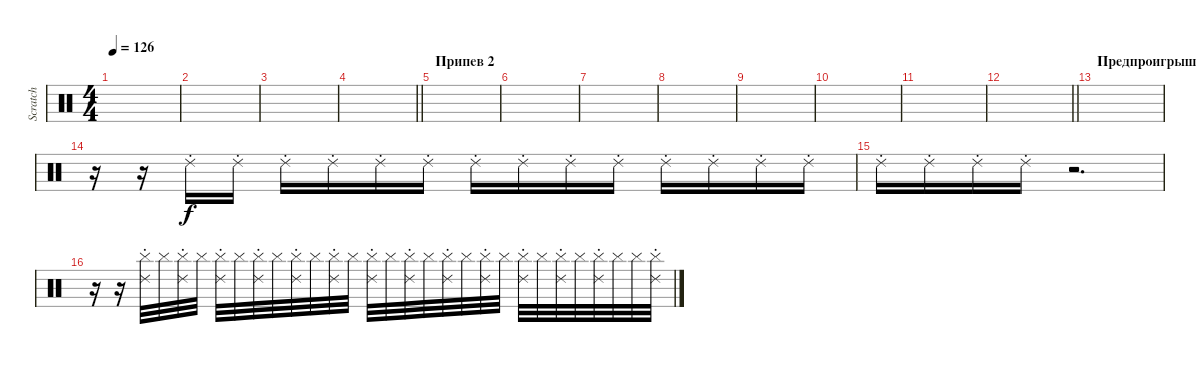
\track ("Scratch" "Scratch") {instrument percussion}
\staff {score}
\articulation defaults
\ts (4 4)
\tempo 126
\clef neutral
\ks c
|
|
|
\barLineRight lightlight
|
\section ("" "Припев 2")
|
|
|
|
|
|
|
\barLineRight lightlight
|
\section ("" "Предпроигрыш 1")
|
r.16{volume 0} r.16 "Ride (choke) 2".16 "Ride (choke) 2".16 "Ride (choke) 2".16 "Ride (choke) 2".16 "Ride (choke) 2".16 "Ride (choke) 2".16 "Ride (choke) 2".16 "Ride (choke) 2".16 "Ride (choke) 2".16 "Ride (choke) 2".16 "Ride (choke) 2".16 "Ride (choke) 2".16 "Ride (choke) 2".16 "Ride (choke) 2".16 |
"Ride (choke) 2".16 "Ride (choke) 2".16 "Ride (choke) 2".16 "Ride (choke) 2".16 r.2{d volume 6} |
r.16{volume 0} r.16 ("Cymbal (hit)" "Ride (choke) 2").32 "Cymbal (hit)".32 ("Cymbal (hit)" "Ride (choke) 2").32 "Cymbal (hit)".32 ("Cymbal (hit)" "Ride (choke) 2").32 "Cymbal (hit)".32 ("Cymbal (hit)" "Ride (choke) 2").32 "Cymbal (hit)".32 ("Cymbal (hit)" "Ride (choke) 2").32 "Cymbal (hit)".32 ("Cymbal (hit)" "Ride (choke) 2").32 "Cymbal (hit)".32 ("Cymbal (hit)" "Ride (choke) 2").32 "Cymbal (hit)".32 ("Cymbal (hit)" "Ride (choke) 2").32 "Cymbal (hit)".32 ("Cymbal (hit)" "Ride (choke) 2").32 "Cymbal (hit)".32 ("Cymbal (hit)" "Ride (choke) 2").32 "Cymbal (hit)".32 ("Cymbal (hit)" "Ride (choke) 2").32 "Cymbal (hit)".32 ("Cymbal (hit)" "Ride (choke) 2").32 "Cymbal (hit)".32 ("Cymbal (hit)" "Ride (choke) 2").32 "Cymbal (hit)".32 "Cymbal (hit)".32 ("Cymbal (hit)" "Ride (choke) 2").32
